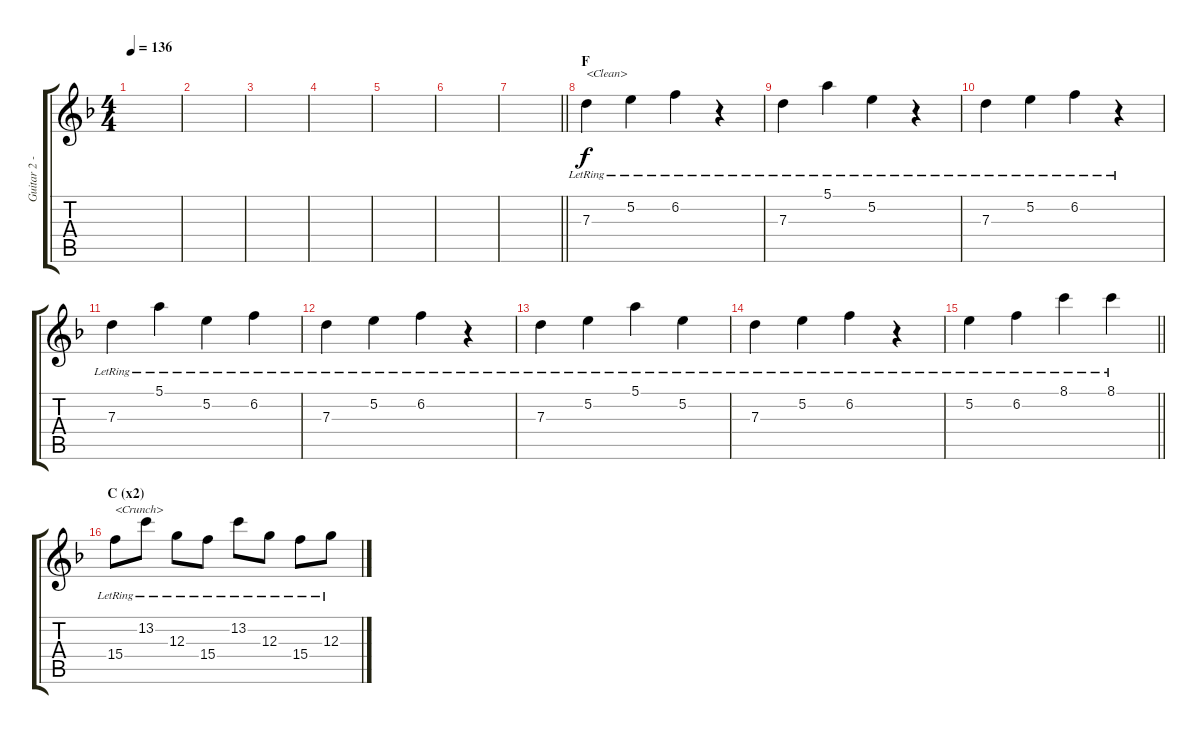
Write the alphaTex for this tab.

\track ("Guitar 2 - Hiroto" "Guitar 2 -") {instrument overdrivenguitar}
\staff {score tabs}
\tuning (E4 B3 G3 D3 A2 E2) {hide}
\ts (4 4)
\tempo 136
\clef g2
\ks f
|
|
|
|
|
|
\barLineRight lightlight
|
\section ("" "F")
7.3{lr}.4{txt "<Clean>" dy f balance 16 instrument electricguitarclean} 5.2{lr}.4 6.2{lr}.4 r.4 |
7.3{lr}.4 5.1{lr}.4 5.2{lr}.4 r.4 |
7.3{lr}.4 5.2{lr}.4 6.2{lr}.4 r.4 |
7.3{lr}.4 5.1{lr}.4 5.2{lr}.4 6.2{lr}.4 |
7.3{lr}.4 5.2{lr}.4 6.2{lr}.4 r.4 |
7.3{lr}.4 5.2{lr}.4 5.1{lr}.4 5.2{lr}.4 |
7.3{lr}.4 5.2{lr}.4 6.2{lr}.4 r.4 |
\barLineRight lightlight
5.2{lr}.4 6.2{lr}.4 8.1{lr}.4 8.1{lr}.4 |
\section ("" "C (x2)")
15.4{lr}.8{txt "<Crunch>" volume 8 instrument distortionguitar} 13.2{lr}.8 12.3{lr}.8 15.4{lr}.8 13.2{lr}.8 12.3{lr}.8 15.4{lr}.8 12.3{lr}.8
